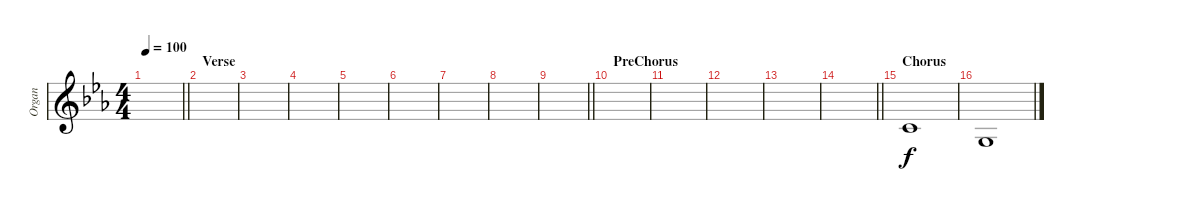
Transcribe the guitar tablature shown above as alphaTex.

\track ("Organ" "Organ") {instrument drawbarorgan}
\staff {score}
\tuning (D4 A3 F3 C3 G2 C2) {hide}
\ts (4 4)
\tempo 100
\clef g2
\barLineRight lightlight
\ks eb
|
\section ("" "Verse")
|
|
|
|
|
|
|
\barLineRight lightlight
|
\section ("" "PreChorus")
|
|
|
|
\barLineRight lightlight
|
\section ("" "Chorus")
3.2.1{volume 10} |
2.3.1
